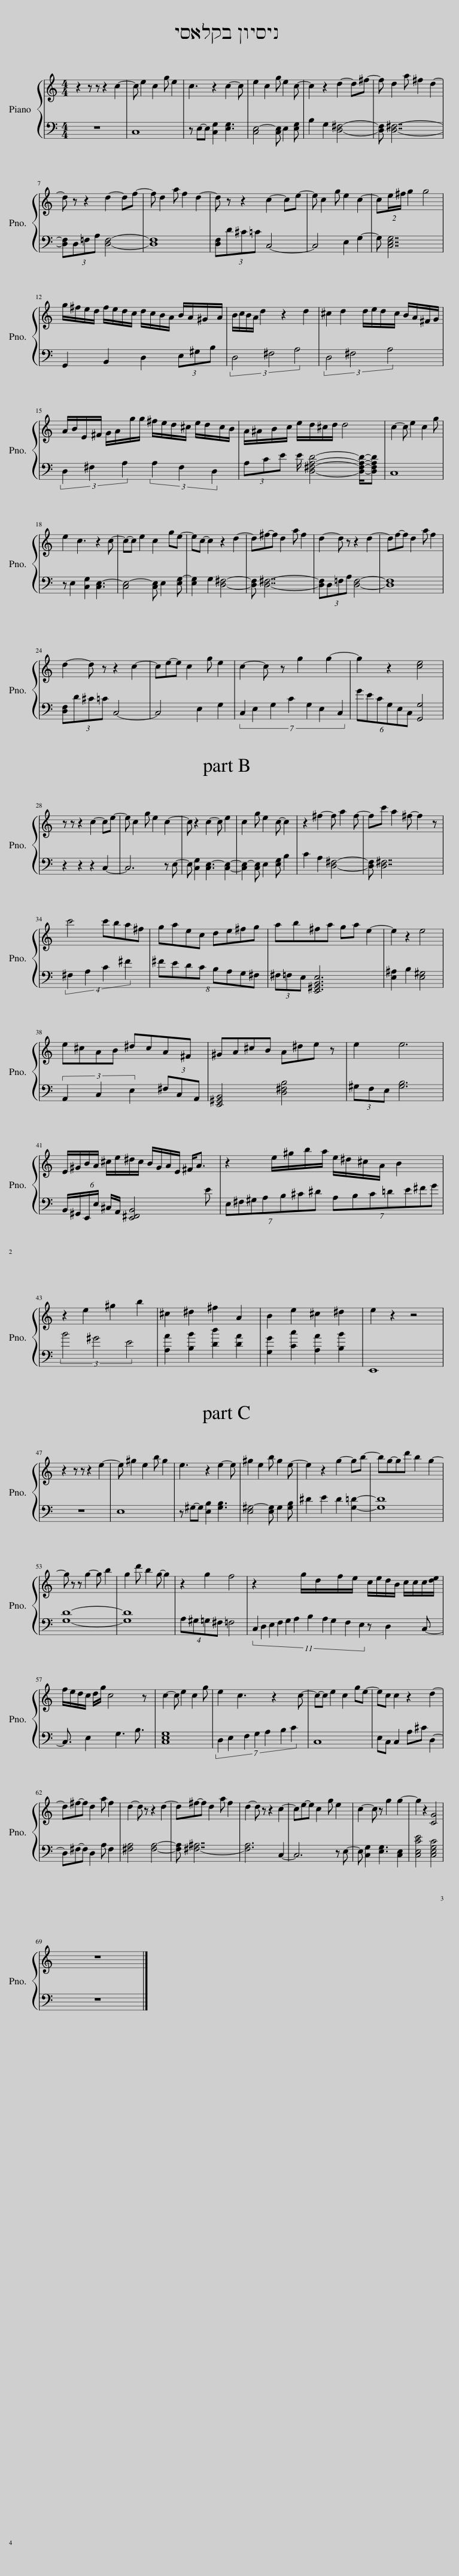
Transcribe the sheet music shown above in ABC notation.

X:1
%%score { 1 | 2 }
L:1/8
M:4/4
I:linebreak $
K:C
V:1 treble
V:2 bass
V:1
 z2 z z z2 c2- | c e2 c2 g e2 | c3 z2 c2- c | e2 c2 g e2 c- | c2 z2 d2- d^f- | %5
 f d2 a ^f2 d2- |$ d z z2 d2- df- | f d2 a f2 d2- | d z z2 c2- ce- | e c2 g e2 c2- | %10
 ce/^f/ g2 g4 |$ g/^f/e/d/ f/e/d/c/ d/c/B/A/ B/A/^G/A/ | B/c/B/A/ d2 z2 d2 | ^c2 d2 d/e/d/c/ B/A/^F/G/ |$ A/B/E/^F/ G/A/g/g/ ^f/e/d/^c/ e/d/c/B/ | %15
 A/^A/B/c/ e/d/^c/d/ d4 | c2- c e2 c2 g |$ e2 c3 z2 c- | c-c e2 c2 ge- | ec- c2 z2 d2- | %20
 d^f-f d2 a f2 | d2- d z z2 d2- | df-f d2 a f2 |$ d2- d z z2 c2- | ce-e c2 g e2 | %25
 c2- c z g2 g2- | g2 z2 [ce]4 |$ z z z2 c2- ce- | e c2 g e2 c2- | c z2 c2- c e2 | %30
 c2 g e2 c- c2 | z2 ^f2- f a2 f- | fc' a2 ^f- f2 z |$ c'4 c'ba^f | gaec de^fg | %35
 ab^fa ga e2- | e2 z2 e4 |$ e^cAB ^dcA^F | ^GA^cB A^de z | e2 e6 |$ %40
 E/^G/B/A/ ^c/e/^d/c/ B/G/A/E/ ^F<A | z2 e/^g/b/a/ e/^d/^c/A/ B2 |$ z2 e2 ^g2 b2 | ^c2 ^d2 ^f2 A2 | B2 e2 ^c2 ^d2 | %45
 e2 z2 z4 |$ z2 z z z2 e2- | e ^g2 e2 b g2 | e3 z2 e2- e | ^g2 e2 b g2 e- | %50
 e2 z2 g2- gb- | bg-gd' b2 g2- |$ g z z g2- g b2 | g2 d' b2 g- g2 | z2 g2 f4 | %55
 z2 g/d/f/e/ c/e/d/B/ c/c/c/[de]/ |$ f/e/d/c/ d/g/ c4 z | c2- c e2 c2 g | e2 c3 z2 c- | c-c e2 c2 ge- | %60
 ec c2 z2 d2- |$ d^f-f d2 a f2 | d2- d z z2 d2- | d^f-f d2 a f2 | d2- d z z2 c2- | %65
 ce-e c2 g e2 | c2- c z g2 g2- | g2 z2 [CG]4 |$ z8 |] %69
V:2
 z8 | C,8 | z E,-E, [C,G,]2 [E,G,]3 | [C,E,-]4 [C,E,] E,2 [E,G,] | B,2 G,2 [D,^F,]4- | %5
 [D,F,] [D,^F,]7- |$ [D,F,]D,=F,A, [D,F,]4- | [D,F,]8 | [D,F,]D^C=C C,4- | C,4 E,2 G,2- | %10
 G, [C,E,G,]7 |$ G,,2 B,,2 D,2 (3E,^G,B, | (3D,4 ^F,4 A,4 | (3D,4 ^F,4 A,4 |$ (3D,2 ^F,2 A,2 (3A,2 F,2 D,2 | %15
 (3A,CE E/ [D,^F,A,D]4- [D,F,A,D]/-[D,F,A,D] | C,8 |$ z E,2 [C,G,]2 [C,E,-]3 | [C,E,-]4 [C,E,] E,2 [E,G,-] | [E,G,]2 G,2 [D,^F,]4- | %20
 [D,F,] [D,^F,]7- | [D,F,]D,=F,A, [D,F,]4- | [D,F,]8 |$ [D,F,]D^C=C C,4- | C,4 E,2 G,2 | %25
 (7:4:7C,2 E,2 G,2 C2 G,2 E,2 C,2 | (6:4:6GECG,E,C, [G,,G,]4 |$ z2 z2 z2 C,2- | C,6 z E,- | E, [C,G,]2 [C,E,-]3 [C,E,]2- | %30
 [C,E,-]2 [C,E,] E,2 [E,G,] B,2 | C2 A,2 [D,^F,]4- | [D,F,] [D,^F,]7 |$ ^F,2 A,2 C2 ^F2 | ^FEDC B,A,G,^F, | %35
 (3^F,=F,E, [E,,^G,,B,,E,]6 | [E,^A,]2 B,2 [E,^G,]4 |$ A,,2 C,2 E,2 (3^F,C,A,, | [E,,^G,,B,,]4 [D,^F,B,]4 | (3^G,F,E, [G,B,]6 |$ %40
 B,,/^G,,/E,,/E,/ ^C,/A,,/ [E,,^F,,B,,]4 E | (7:4:7E,^F,^G,A,B,^C^D (7:4:7A,B,C=DE^FG |$ (3B4 ^G4 E4 | [A,A]2 [B,B]2 [Dd]2 [DA]2 | [G,G]2 [Cc]2 [A,A]2 [B,B]2 | %45
 E,,8 |$ z8 | E,8 | z ^G,-G, [E,B,]2 [G,B,]3 | [E,^G,-]4 [E,G,] G,2 [G,B,] | %50
 ^D2 E2 D2 [G,=D]2- | [G,D]8 |$ [G,D]8- | [G,D]8 | A,^G,=G,^F, =F,4 | %55
 (11:2:11C,2 D,2 E,2 F,2 G,2 A,2 B,2 A,2 G,2 F,2 E,2 z D,2 C,- |$ C,3/2 E,2 G,3 B,3/2 | [C,E,G,]8 | (7:4:7D,2 E,2 F,2 G,2 A,2 B,2 C2 | C,8 | %60
 E,C, C,2 A,^C D,2- |$ D,^F,-F, D,2 A, F,2 | [^F,A,]4 [F,A,]4- | [F,A,] [^F,-^A,]7 | [F,A,]6 C,2- | %65
 C,6 z E,- | E, [C,G,]2 [E,G,]3 [C,E,]2 | [C,E,CE]4 [C,E,G,C]4 |$ z8 |] %69
